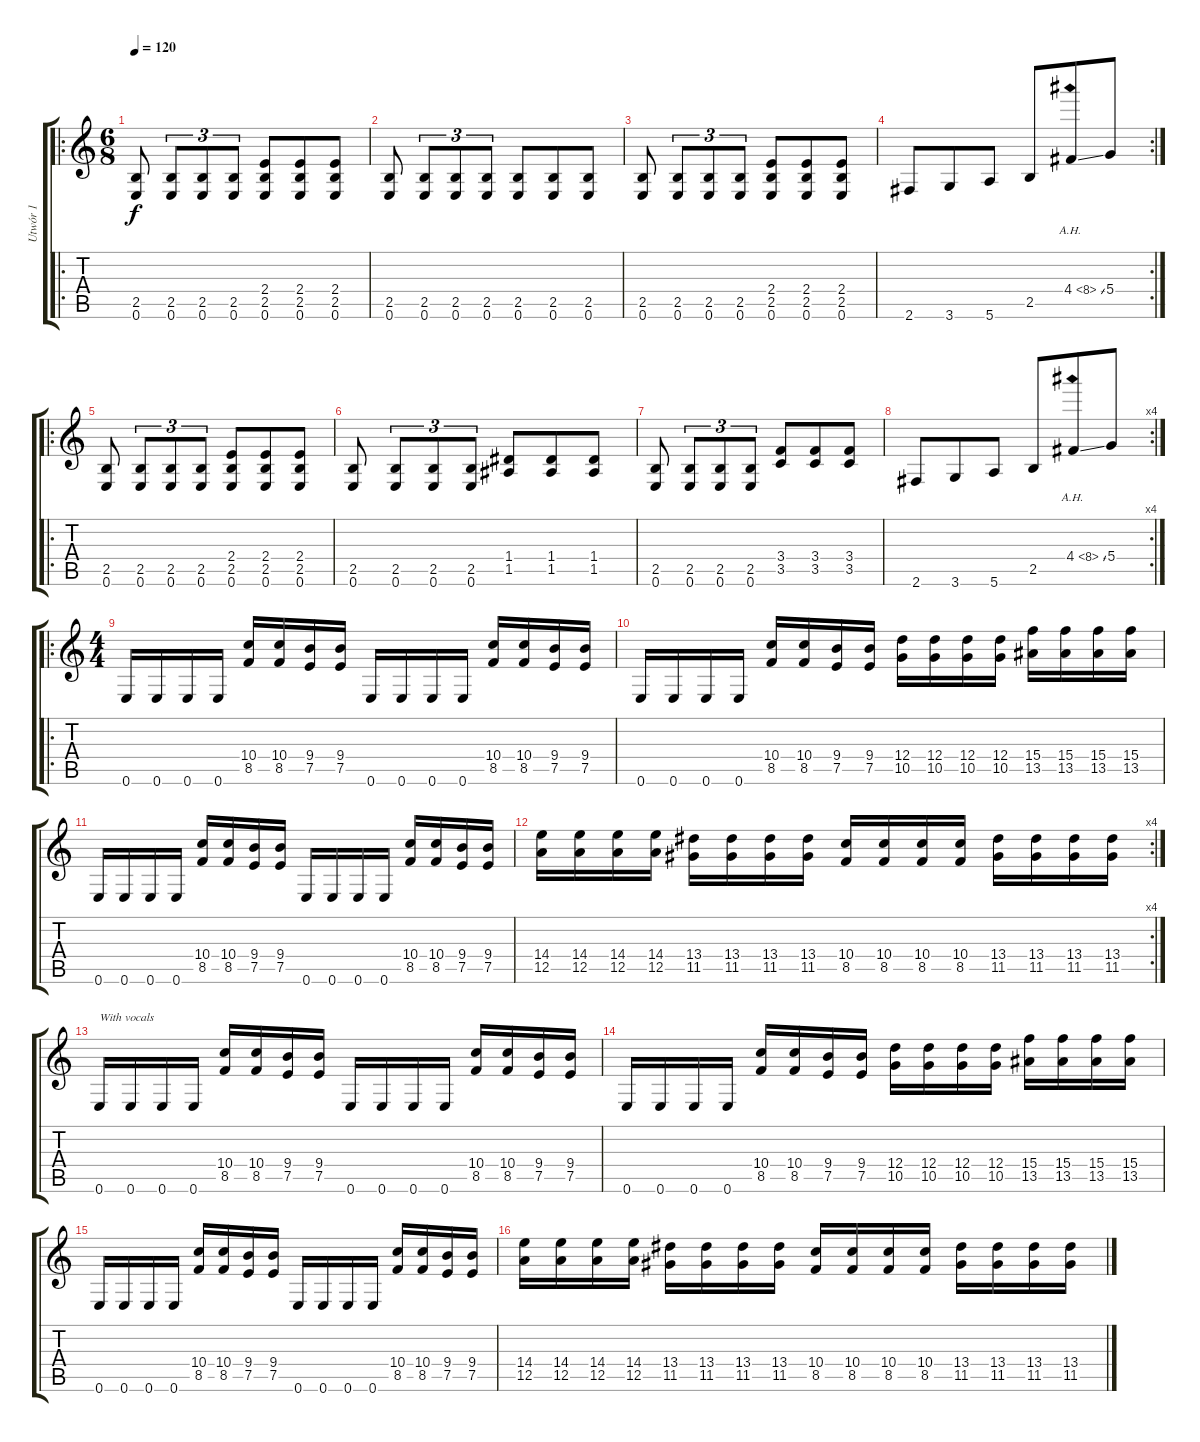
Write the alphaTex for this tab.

\track ("Utwór 1" "Utwór 1") {instrument acousticguitarnylon}
\staff {score tabs}
\tuning (E4 B3 G3 D3 A2 E2) {hide}
\ro
\ts (6 8)
\tempo 120
\clef g2
\ks c
(2.5 0.6).8{dy f instrument acousticguitarnylon} (2.5 0.6).8{tu (3 2)} (2.5 0.6).8{tu (3 2)} (2.5 0.6).8{tu (3 2)} (2.4 2.5 0.6).8 (2.4 2.5 0.6).8 (2.4 2.5 0.6).8 |
(2.5 0.6).8 (2.5 0.6).8{tu (3 2)} (2.5 0.6).8{tu (3 2)} (2.5 0.6).8{tu (3 2)} (2.5 0.6).8 (2.5 0.6).8 (2.5 0.6).8 |
(2.5 0.6).8 (2.5 0.6).8{tu (3 2)} (2.5 0.6).8{tu (3 2)} (2.5 0.6).8{tu (3 2)} (2.4 2.5 0.6).8 (2.4 2.5 0.6).8 (2.4 2.5 0.6).8 |
\rc 2
2.6.8 3.6.8 5.6.8 2.5.8 4.4{ah 4 ss}.8 5.4.8 |
\ro
(2.5 0.6).8 (2.5 0.6).8{tu (3 2)} (2.5 0.6).8{tu (3 2)} (2.5 0.6).8{tu (3 2)} (2.4 2.5 0.6).8 (2.4 2.5 0.6).8 (2.4 2.5 0.6).8 |
(2.5 0.6).8 (2.5 0.6).8{tu (3 2)} (2.5 0.6).8{tu (3 2)} (2.5 0.6).8{tu (3 2)} (1.4 1.5).8 (1.4 1.5).8 (1.4 1.5).8 |
(2.5 0.6).8 (2.5 0.6).8{tu (3 2)} (2.5 0.6).8{tu (3 2)} (2.5 0.6).8{tu (3 2)} (3.4 3.5).8 (3.4 3.5).8 (3.4 3.5).8 |
\rc 4
2.6.8 3.6.8 5.6.8 2.5.8 4.4{ah 4 ss}.8 5.4.8 |
\ro
\ts (4 4)
0.6.16 0.6.16 0.6.16 0.6.16 (10.4 8.5).16 (10.4 8.5).16 (9.4 7.5).16 (9.4 7.5).16 0.6.16 0.6.16 0.6.16 0.6.16 (10.4 8.5).16 (10.4 8.5).16 (9.4 7.5).16 (9.4 7.5).16 |
0.6.16 0.6.16 0.6.16 0.6.16 (10.4 8.5).16 (10.4 8.5).16 (9.4 7.5).16 (9.4 7.5).16 (12.4 10.5).16 (12.4 10.5).16 (12.4 10.5).16 (12.4 10.5).16 (15.4 13.5).16 (15.4 13.5).16 (15.4 13.5).16 (15.4 13.5).16 |
0.6.16 0.6.16 0.6.16 0.6.16 (10.4 8.5).16 (10.4 8.5).16 (9.4 7.5).16 (9.4 7.5).16 0.6.16 0.6.16 0.6.16 0.6.16 (10.4 8.5).16 (10.4 8.5).16 (9.4 7.5).16 (9.4 7.5).16 |
\rc 4
(14.4 12.5).16 (14.4 12.5).16 (14.4 12.5).16 (14.4 12.5).16 (13.4 11.5).16 (13.4 11.5).16 (13.4 11.5).16 (13.4 11.5).16 (10.4 8.5).16 (10.4 8.5).16 (10.4 8.5).16 (10.4 8.5).16 (13.4 11.5).16 (13.4 11.5).16 (13.4 11.5).16 (13.4 11.5).16 |
0.6.16{txt "With vocals"} 0.6.16 0.6.16 0.6.16 (10.4 8.5).16 (10.4 8.5).16 (9.4 7.5).16 (9.4 7.5).16 0.6.16 0.6.16 0.6.16 0.6.16 (10.4 8.5).16 (10.4 8.5).16 (9.4 7.5).16 (9.4 7.5).16 |
0.6.16 0.6.16 0.6.16 0.6.16 (10.4 8.5).16 (10.4 8.5).16 (9.4 7.5).16 (9.4 7.5).16 (12.4 10.5).16 (12.4 10.5).16 (12.4 10.5).16 (12.4 10.5).16 (15.4 13.5).16 (15.4 13.5).16 (15.4 13.5).16 (15.4 13.5).16 |
0.6.16 0.6.16 0.6.16 0.6.16 (10.4 8.5).16 (10.4 8.5).16 (9.4 7.5).16 (9.4 7.5).16 0.6.16 0.6.16 0.6.16 0.6.16 (10.4 8.5).16 (10.4 8.5).16 (9.4 7.5).16 (9.4 7.5).16 |
(14.4 12.5).16 (14.4 12.5).16 (14.4 12.5).16 (14.4 12.5).16 (13.4 11.5).16 (13.4 11.5).16 (13.4 11.5).16 (13.4 11.5).16 (10.4 8.5).16 (10.4 8.5).16 (10.4 8.5).16 (10.4 8.5).16 (13.4 11.5).16 (13.4 11.5).16 (13.4 11.5).16 (13.4 11.5).16
